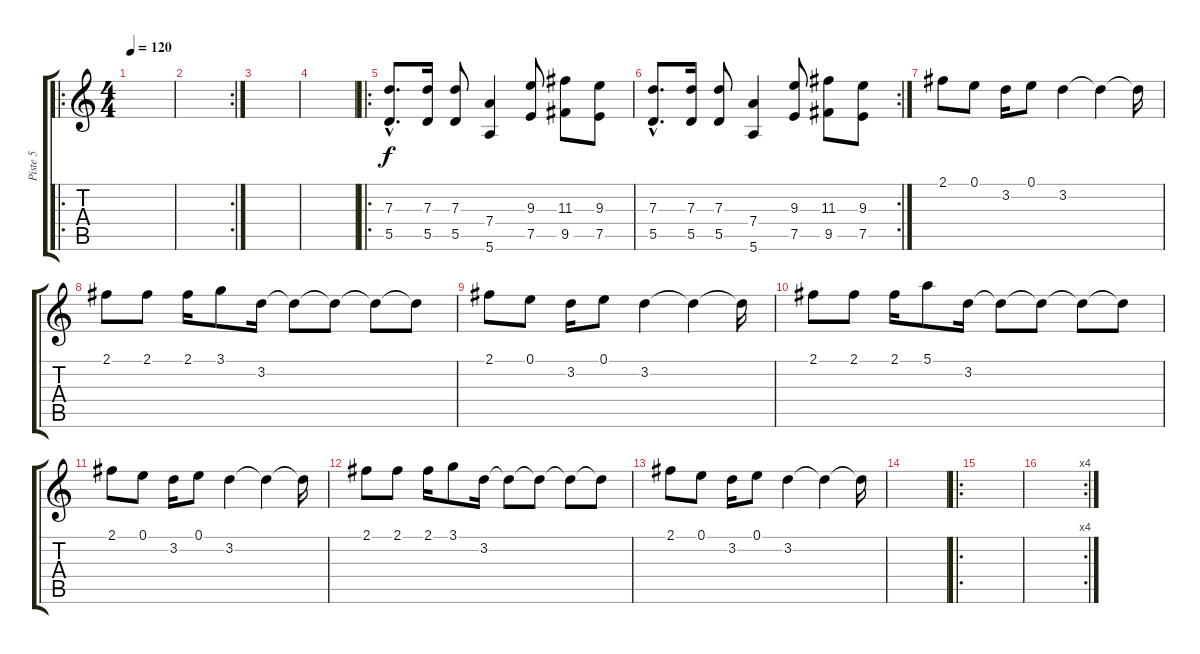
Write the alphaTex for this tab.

\track ("Piste 5" "Piste 5") {instrument overdrivenguitar}
\staff {score tabs}
\tuning (E4 B3 G3 D3 A2 E2) {hide}
\ro
\ts (4 4)
\tempo 120
\clef g2
\ks c
|
\rc 2
|
|
|
\ro
(7.3{hac} 5.5{hac}).8{d} (7.3 5.5).16 (7.3 5.5).8 (7.4 5.6).4 (9.3 7.5).8 (11.3 9.5).8 (9.3 7.5).8 |
\rc 2
(7.3{hac} 5.5{hac}).8{d} (7.3 5.5).16 (7.3 5.5).8 (7.4 5.6).4 (9.3 7.5).8 (11.3 9.5).8 (9.3 7.5).8 |
2.1.8 0.1.8 3.2.16 0.1.8 3.2.4 3.2{t}.4 3.2{t}.16 |
2.1.8 2.1.8 2.1.16 3.1.8 3.2.16 3.2{t}.8 3.2{t}.8 3.2{t}.8 3.2{t}.8 |
2.1.8 0.1.8 3.2.16 0.1.8 3.2.4 3.2{t}.4 3.2{t}.16 |
2.1.8 2.1.8 2.1.16 5.1.8 3.2.16 3.2{t}.8 3.2{t}.8 3.2{t}.8 3.2{t}.8 |
2.1.8 0.1.8 3.2.16 0.1.8 3.2.4 3.2{t}.4 3.2{t}.16 |
2.1.8 2.1.8 2.1.16 3.1.8 3.2.16 3.2{t}.8 3.2{t}.8 3.2{t}.8 3.2{t}.8 |
2.1.8 0.1.8 3.2.16 0.1.8 3.2.4 3.2{t}.4 3.2{t}.16 |
|
\ro
|
\rc 4
